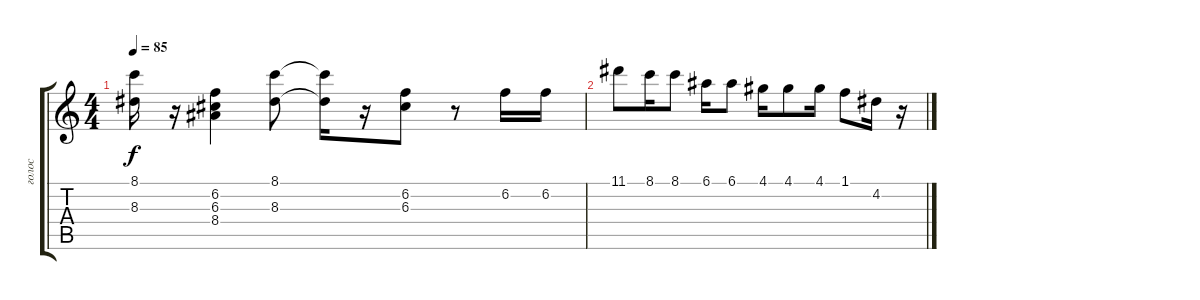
\track ("голос" "голос") {instrument distortionguitar}
\staff {score tabs}
\tuning (E4 B3 G3 D3 A2 E2) {hide}
\ts (4 4)
\tempo 85
\clef g2
\ks c
(8.1{t} 8.3{t}).16{dy f} r.16 (6.2 6.3 8.4).4 (8.1 8.3).8 (8.1{t} 8.3{t}).16 r.16 (6.2 6.3).8 r.8 6.2.16 6.2.16 |
11.1.8 8.1.16 8.1.8 6.1.16 6.1.8 4.1.16 4.1.8 4.1.16 1.1.8 4.2.16 r.16
